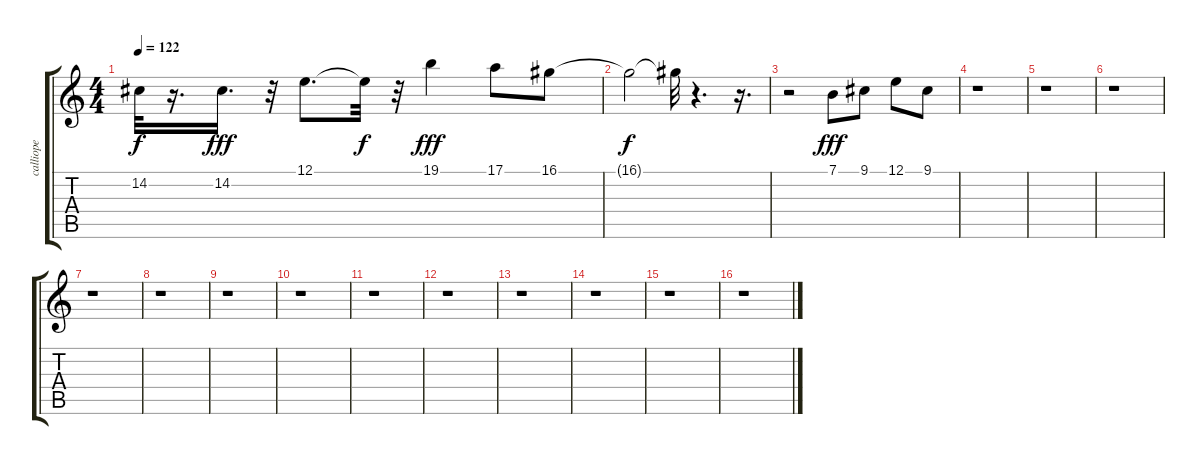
\track ("calliope" "calliope") {instrument lead3calliope}
\staff {score tabs}
\tuning (E4 B3 G3 D3 A2 E2) {hide}
\ts (4 4)
\tempo 122
\clef g2
\ks c
14.2{t}.32{dy f} r.16{d} 14.2.16{d dy fff} r.32 12.1.8{d} 12.1{t}.32{dy f} r.32 19.1.4{dy fff} 17.1.8 16.1.8 |
16.1{t}.2{dy f} 16.1{t}.32 r.4{d} r.16{d} |
r.2 7.1.8{dy fff} 9.1.8 12.1.8 9.1.8 |
r.1 |
r.1 |
r.1 |
r.1 |
r.1 |
r.1 |
r.1 |
r.1 |
r.1 |
r.1 |
r.1 |
r.1 |
r.1
